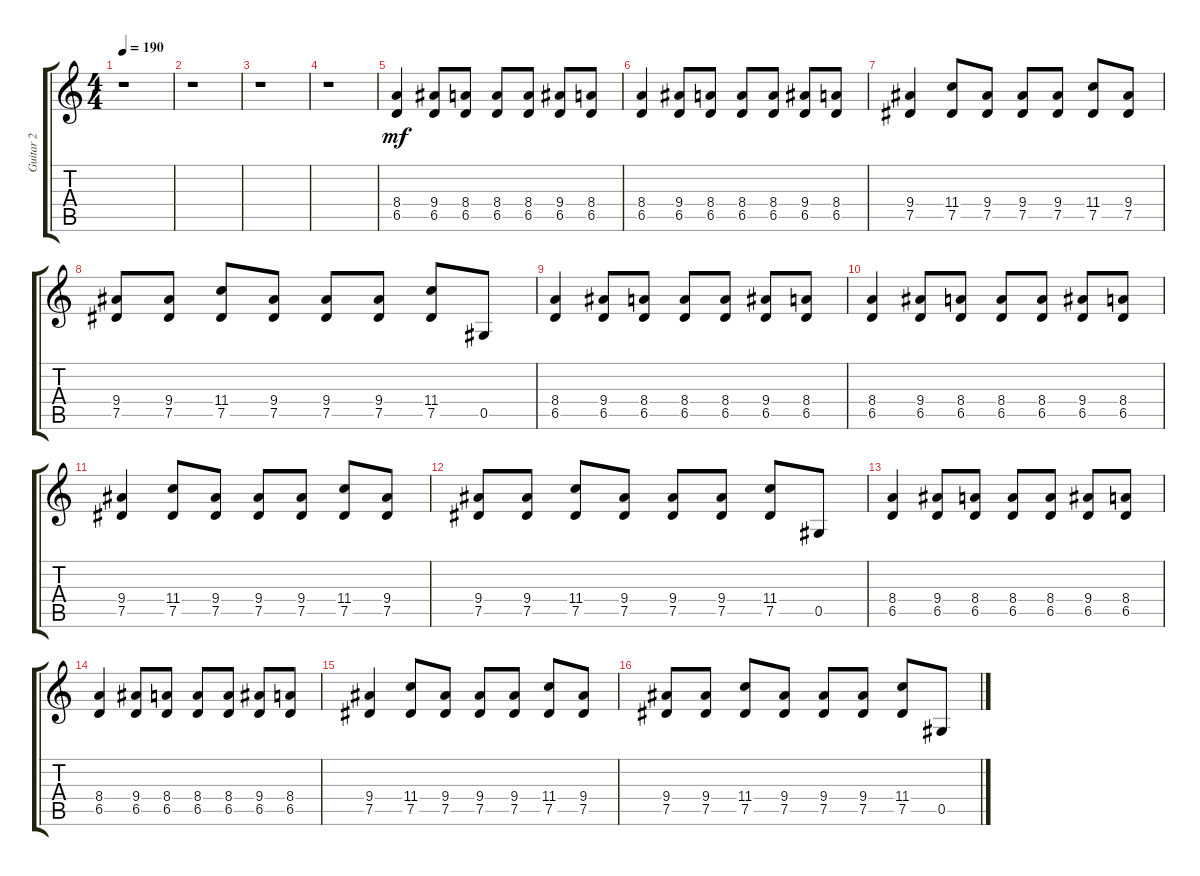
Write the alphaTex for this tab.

\track ("Guitar 2" "Guitar 2") {instrument distortionguitar}
\staff {score tabs}
\tuning (Eb4 Bb3 Gb3 Db3 Ab2 Db2) {hide}
\ts (4 4)
\tempo 190
\clef g2
\ks c
r.1{dy mf} |
r.1 |
r.1 |
r.1 |
(8.4 6.5).4 (9.4 6.5).8 (8.4 6.5).8 (8.4 6.5).8 (8.4 6.5).8 (9.4 6.5).8 (8.4 6.5).8 |
(8.4 6.5).4 (9.4 6.5).8 (8.4 6.5).8 (8.4 6.5).8 (8.4 6.5).8 (9.4 6.5).8 (8.4 6.5).8 |
(9.4 7.5).4 (11.4 7.5).8 (9.4 7.5).8 (9.4 7.5).8 (9.4 7.5).8 (11.4 7.5).8 (9.4 7.5).8 |
(9.4 7.5).8 (9.4 7.5).8 (11.4 7.5).8 (9.4 7.5).8 (9.4 7.5).8 (9.4 7.5).8 (11.4 7.5).8 0.5.8 |
(8.4 6.5).4 (9.4 6.5).8 (8.4 6.5).8 (8.4 6.5).8 (8.4 6.5).8 (9.4 6.5).8 (8.4 6.5).8 |
(8.4 6.5).4 (9.4 6.5).8 (8.4 6.5).8 (8.4 6.5).8 (8.4 6.5).8 (9.4 6.5).8 (8.4 6.5).8 |
(9.4 7.5).4 (11.4 7.5).8 (9.4 7.5).8 (9.4 7.5).8 (9.4 7.5).8 (11.4 7.5).8 (9.4 7.5).8 |
(9.4 7.5).8 (9.4 7.5).8 (11.4 7.5).8 (9.4 7.5).8 (9.4 7.5).8 (9.4 7.5).8 (11.4 7.5).8 0.5.8 |
(8.4 6.5).4 (9.4 6.5).8 (8.4 6.5).8 (8.4 6.5).8 (8.4 6.5).8 (9.4 6.5).8 (8.4 6.5).8 |
(8.4 6.5).4 (9.4 6.5).8 (8.4 6.5).8 (8.4 6.5).8 (8.4 6.5).8 (9.4 6.5).8 (8.4 6.5).8 |
(9.4 7.5).4 (11.4 7.5).8 (9.4 7.5).8 (9.4 7.5).8 (9.4 7.5).8 (11.4 7.5).8 (9.4 7.5).8 |
(9.4 7.5).8 (9.4 7.5).8 (11.4 7.5).8 (9.4 7.5).8 (9.4 7.5).8 (9.4 7.5).8 (11.4 7.5).8 0.5.8
